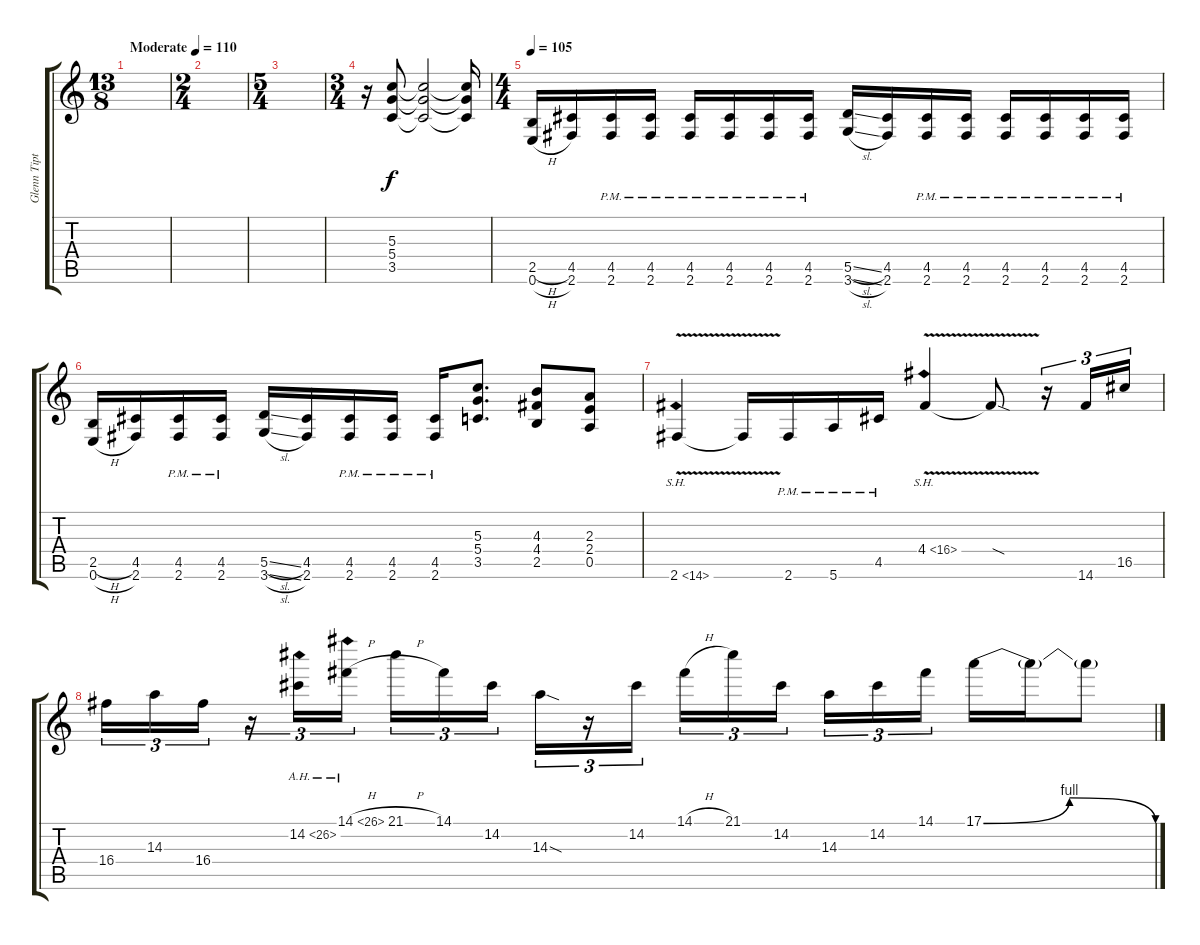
\track ("Glenn Tipton" "Glenn Tipt") {instrument distortionguitar}
\staff {score tabs}
\tuning (E4 B3 G3 D3 A2 E2) {hide}
\ts (13 8)
\tempo (110 "Moderate")
\clef g2
\ks c
|
\ts (2 4)
|
\ts (5 4)
|
\ts (3 4)
r.16 (5.3 5.4 3.5).8 (5.3{t} 5.4{t} 3.5{t}).2 (5.3{t} 5.4{t} 3.5{t}).16 |
\ts (4 4)
\tempo 105
(2.5{h} 0.6{h}).16 (4.5 2.6).16 (4.5{pm} 2.6{pm}).16 (4.5{pm} 2.6{pm}).16 (4.5{pm} 2.6{pm}).16 (4.5{pm} 2.6{pm}).16 (4.5{pm} 2.6{pm}).16 (4.5{pm} 2.6{pm}).16 (5.5{sl} 3.6{sl}).16 (4.5 2.6).16 (4.5{pm} 2.6{pm}).16 (4.5{pm} 2.6{pm}).16 (4.5{pm} 2.6{pm}).16 (4.5{pm} 2.6{pm}).16 (4.5{pm} 2.6{pm}).16 (4.5{pm} 2.6{pm}).16 |
(2.5{h} 0.6{h}).16 (4.5 2.6).16 (4.5{pm} 2.6{pm}).16 (4.5{pm} 2.6{pm}).16 (5.5{sl} 3.6{sl}).16 (4.5 2.6).16 (4.5{pm} 2.6{pm}).16 (4.5{pm} 2.6{pm}).16 (4.5{pm} 2.6{pm}).16 (5.3 5.4 3.5).8{d} (4.3 4.4 2.5).8 (2.3 2.4 0.5).8 |
2.6{sh 12 v}.4{volume 16} 2.6{t}.16 2.6{pm}.16 5.6{pm}.16 4.5{pm}.16 4.4{sh 12 v}.4 4.4{sod t}.8 r.16{tu (3 2)} 14.6.16{tu (3 2)} 16.5.16{tu (3 2)} |
16.4.16{tu (3 2)} 14.3.16{tu (3 2)} 16.4.16{tu (3 2)} r.16{tu (3 2)} 14.2{ah 12}.16{tu (3 2)} 14.1{ah 12 h}.16{tu (3 2)} 21.1{h}.16{tu (3 2)} 14.1.16{tu (3 2)} 14.2.16{tu (3 2) beam splitsecondary} 14.3{sod}.16{tu (3 2)} r.16{tu (3 2)} 14.2.16{tu (3 2)} 14.1{h}.16{tu (3 2)} 21.1.16{tu (3 2)} 14.2.16{tu (3 2) beam splitsecondary} 14.3.16{tu (3 2)} 14.2.16{tu (3 2)} 14.1.16{tu (3 2)} 17.1{be (bendrelease 0 0 15 4 45 4 60 0)}.16 17.1{t}.16 17.1{t}.8
